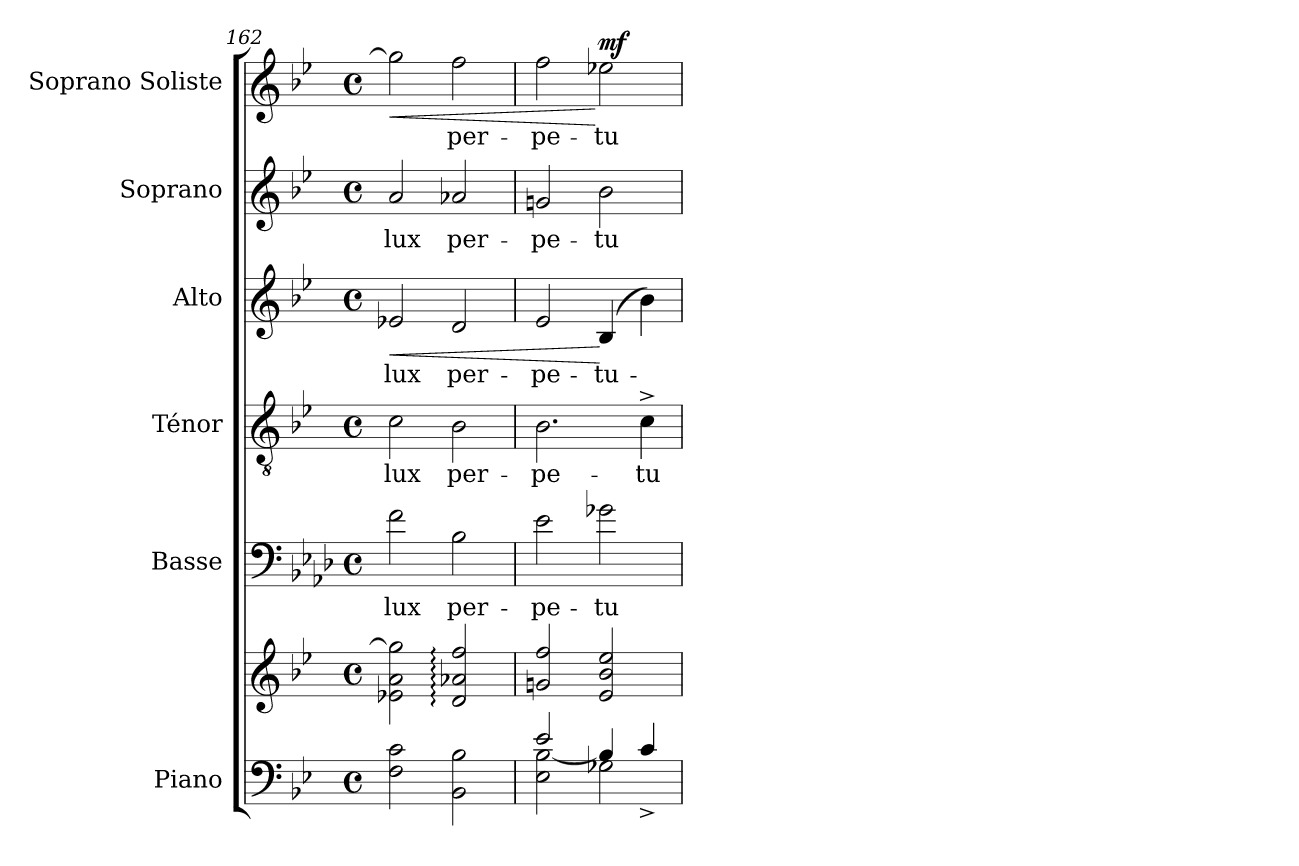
**kern	**kern	**kern	**text	**kern	**text	**kern	**text	**dynam	**kern	**text	**kern	**text	**dynam
*part6	*part6	*part5	*part5	*part4	*part4	*part3	*part3	*part3	*part2	*part2	*part1	*part1	*part1
*staff7	*staff6	*staff5	*staff5	*staff4	*staff4	*staff3	*staff3	*staff3	*staff2	*staff2	*staff1	*staff1	*staff1
*I"Piano	*	*I"Basse	*	*I"Ténor	*	*I"Alto	*	*	*I"Soprano	*	*I"Soprano Soliste	*	*
*I'Pno.	*	*I'B.	*	*I'T.	*	*I'A.	*	*	*I'S.	*	*	*	*
!!LO:PB:g=z
*clefF4	*clefG2	*clefF4	*	*clefGv2	*	*clefG2	*	*	*clefG2	*	*clefG2	*	*
*	*	*ITrd8c14	*	*	*	*	*	*	*	*	*	*	*
*k[b-e-]	*k[b-e-]	*k[b-e-a-d-]	*	*k[b-e-]	*	*k[b-e-]	*	*	*k[b-e-]	*	*k[b-e-]	*	*
*M4/4	*M4/4	*M4/4	*	*M4/4	*	*M4/4	*	*	*M4/4	*	*M4/4	*	*
*met(c)	*met(c)	*met(c)	*	*met(c)	*	*met(c)	*	*	*met(c)	*	*met(c)	*	*
=162	=162	=162	=162	=162	=162	=162	=162	=162	=162	=162	=162	=162	=162
!	!	!	!	!	!	!	!	!LO:HP:b	!	!	!	!	!LO:HP:b
2F\ 2c\	2e-X\ 2a\ 2gg\]	2Fi\	lux	2c\	lux	2e-X/	lux	<	2a/	lux	2gg\]	.	<
2BB-\ 2B-\	2d/: 2a-X/: 2ff/:	2BB-i\	per-	2B-\	per-	2d/	per-	.	2a-X/	per-	2ff\	per-	.
=163	=163	=163	=163	=163	=163	=163	=163	=163	=163	=163	=163	=163	=163
*^	*	*	*	*	*	*	*	*	*	*	*	*	*
*	*^	*	*	*	*	*	*	*	*	*	*	*	*	*
2e-/	2E-\ [2B-\	2ryy	2gn/ 2ff/	2E-i\	-pe-	2.B-\	-pe-	2e-/	-pe-	.	2gn/	-pe-	2ff\	-pe-	.
!	!	!	!	!	!	!	!	!	!	!	!	!	!	!	!LO:DY:n=1:a
2ryy	4B-/]	2G-X\	2e-/ 2b-/ 2ee-/	2G-Xi\	-tu-	.	.	(4B-/	-tu-	[	2b-\	-tu-	2ee-X\	-tu-	[ mf
.	4c^/	.	.	.	.	4c^\	-tu-	4b-\)	.	.	.	.	.	.	.
*v	*v	*v	*	*	*	*	*	*	*	*	*	*	*	*	*
=	=	=	=	=	=	=	=	=	=	=	=	=	=
*-	*-	*-	*-	*-	*-	*-	*-	*-	*-	*-	*-	*-	*-
